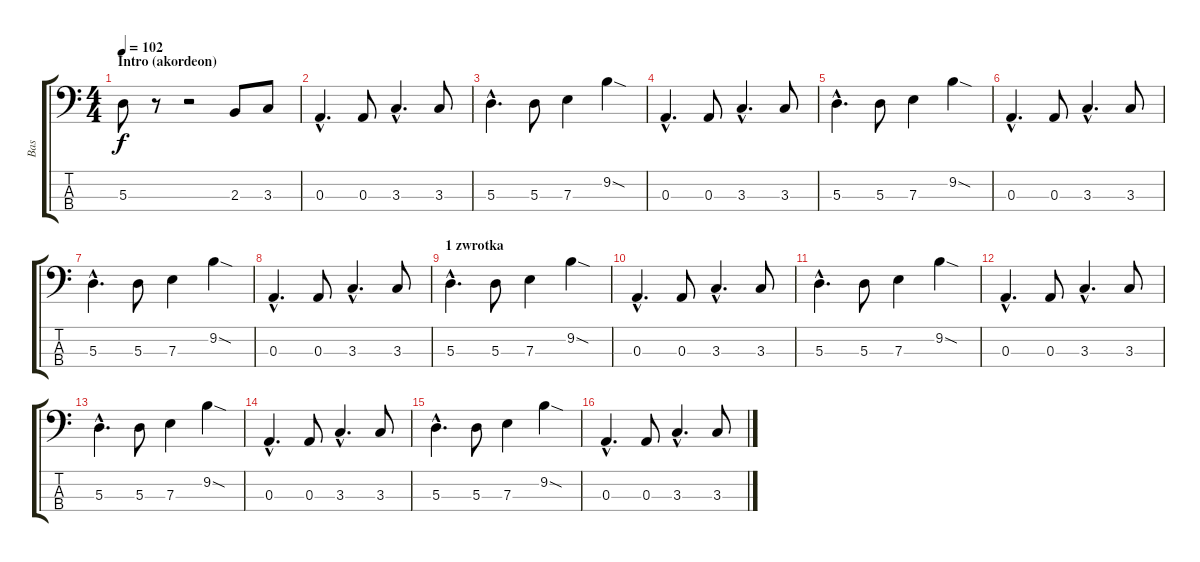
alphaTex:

\track ("Bas" "Bas") {instrument electricbassfinger}
\staff {score tabs}
\tuning (G2 D2 A1 E1) {hide}
\ts (4 4)
\section ("" "Intro (akordeon)")
\tempo 102
\clef f4
\ks c
5.3.8{dy f} r.8 r.2 2.3.8 3.3.8 |
0.3{hac}.4{d} 0.3.8 3.3{hac}.4{d} 3.3.8 |
5.3{hac}.4{d} 5.3.8 7.3.4 9.2{sod}.4 |
0.3{hac}.4{d} 0.3.8 3.3{hac}.4{d} 3.3.8 |
5.3{hac}.4{d} 5.3.8 7.3.4 9.2{sod}.4 |
0.3{hac}.4{d} 0.3.8 3.3{hac}.4{d} 3.3.8 |
5.3{hac}.4{d} 5.3.8 7.3.4 9.2{sod}.4 |
0.3{hac}.4{d} 0.3.8 3.3{hac}.4{d} 3.3.8 |
\section ("" "1 zwrotka")
5.3{hac}.4{d} 5.3.8 7.3.4 9.2{sod}.4 |
0.3{hac}.4{d} 0.3.8 3.3{hac}.4{d} 3.3.8 |
5.3{hac}.4{d} 5.3.8 7.3.4 9.2{sod}.4 |
0.3{hac}.4{d} 0.3.8 3.3{hac}.4{d} 3.3.8 |
5.3{hac}.4{d} 5.3.8 7.3.4 9.2{sod}.4 |
0.3{hac}.4{d} 0.3.8 3.3{hac}.4{d} 3.3.8 |
5.3{hac}.4{d} 5.3.8 7.3.4 9.2{sod}.4 |
0.3{hac}.4{d} 0.3.8 3.3{hac}.4{d} 3.3.8
